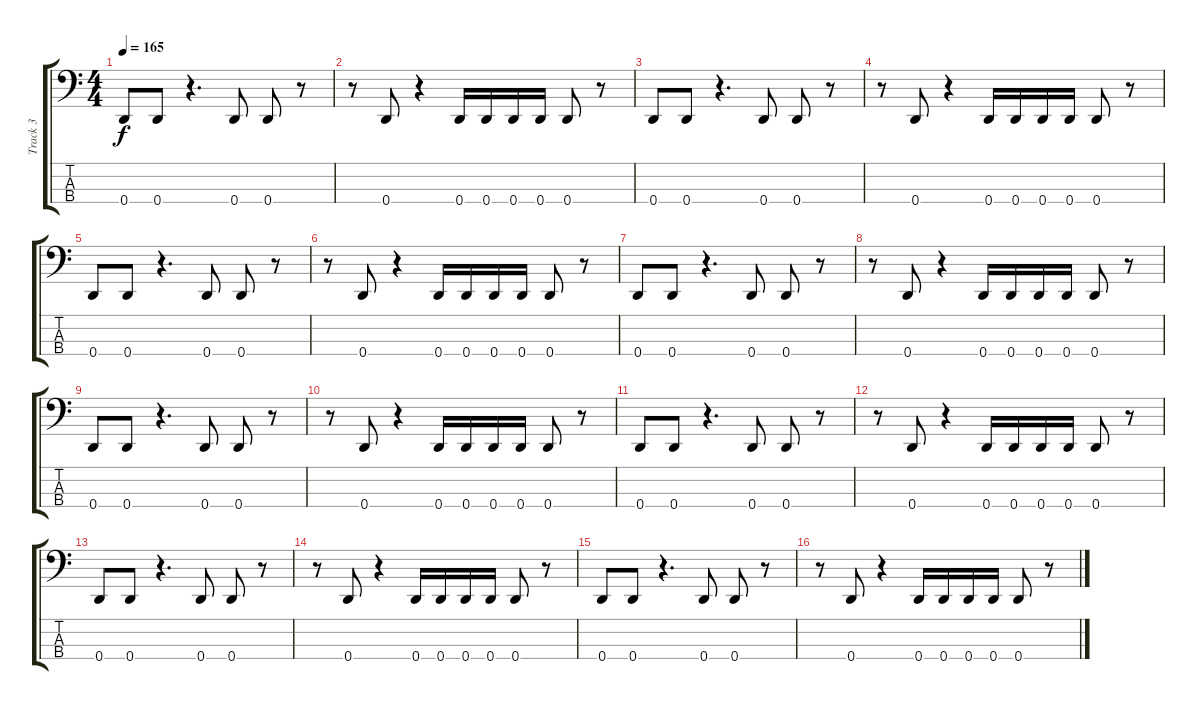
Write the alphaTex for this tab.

\track ("Track 3" "Track 3") {instrument electricbasspick}
\staff {score tabs}
\tuning (F2 C2 G1 D1) {hide}
\ts (4 4)
\tempo 165
\clef f4
\ks c
0.4.8{dy f} 0.4.8 r.4{d} 0.4.8 0.4.8 r.8 |
r.8 0.4.8 r.4 0.4.16 0.4.16 0.4.16 0.4.16 0.4.8 r.8 |
0.4.8 0.4.8 r.4{d} 0.4.8 0.4.8 r.8 |
r.8 0.4.8 r.4 0.4.16 0.4.16 0.4.16 0.4.16 0.4.8 r.8 |
0.4.8 0.4.8 r.4{d} 0.4.8 0.4.8 r.8 |
r.8 0.4.8 r.4 0.4.16 0.4.16 0.4.16 0.4.16 0.4.8 r.8 |
0.4.8 0.4.8 r.4{d} 0.4.8 0.4.8 r.8 |
r.8 0.4.8 r.4 0.4.16 0.4.16 0.4.16 0.4.16 0.4.8 r.8 |
0.4.8 0.4.8 r.4{d} 0.4.8 0.4.8 r.8 |
r.8 0.4.8 r.4 0.4.16 0.4.16 0.4.16 0.4.16 0.4.8 r.8 |
0.4.8 0.4.8 r.4{d} 0.4.8 0.4.8 r.8 |
r.8 0.4.8 r.4 0.4.16 0.4.16 0.4.16 0.4.16 0.4.8 r.8 |
0.4.8 0.4.8 r.4{d} 0.4.8 0.4.8 r.8 |
r.8 0.4.8 r.4 0.4.16 0.4.16 0.4.16 0.4.16 0.4.8 r.8 |
0.4.8 0.4.8 r.4{d} 0.4.8 0.4.8 r.8 |
r.8 0.4.8 r.4 0.4.16 0.4.16 0.4.16 0.4.16 0.4.8 r.8
